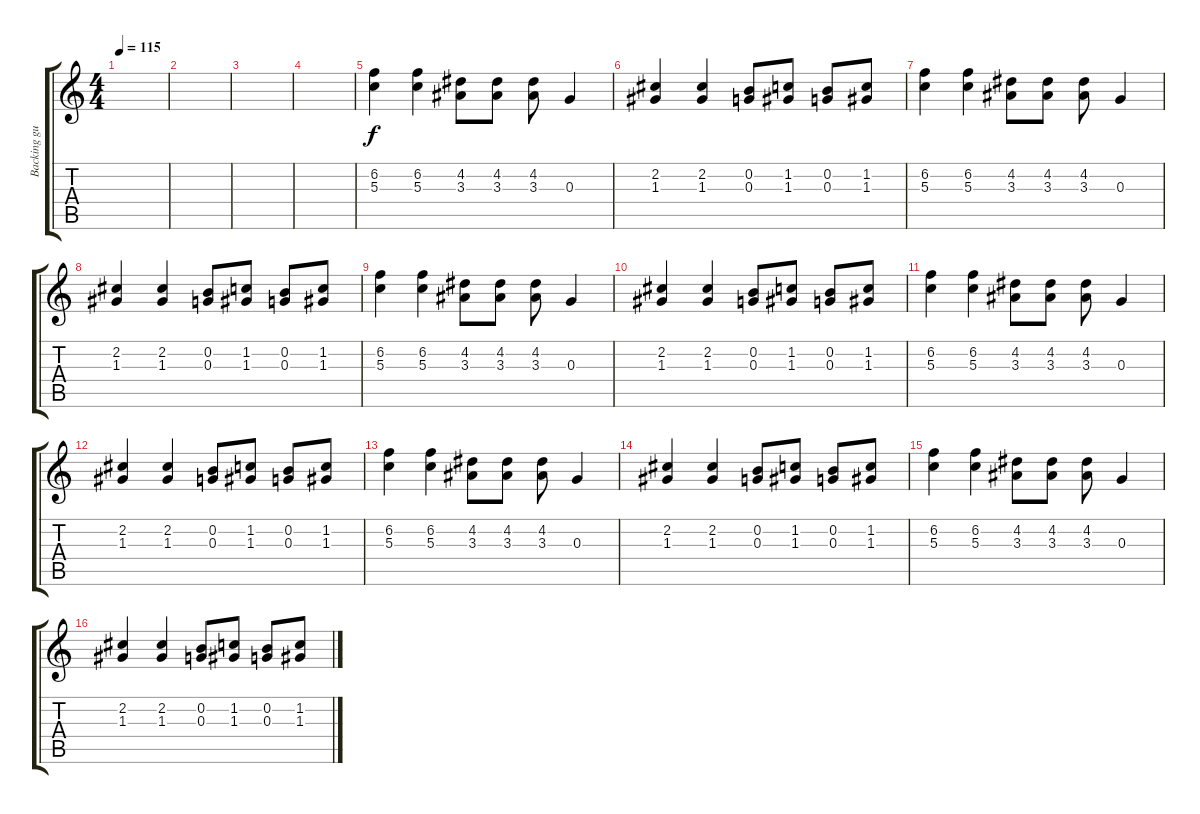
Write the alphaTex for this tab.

\track ("Backing guitar" "Backing gu") {instrument distortionguitar}
\staff {score tabs}
\tuning (E4 B3 G3 D3 A2 E2) {hide}
\ts (4 4)
\tempo 115
\clef g2
\ks c
|
|
|
|
(6.2 5.3).4 (6.2 5.3).4 (4.2 3.3).8 (4.2 3.3).8 (4.2 3.3).8 0.3.4 |
(2.2 1.3).4 (2.2 1.3).4 (0.2 0.3).8 (1.2 1.3).8 (0.2 0.3).8 (1.2 1.3).8 |
(6.2 5.3).4 (6.2 5.3).4 (4.2 3.3).8 (4.2 3.3).8 (4.2 3.3).8 0.3.4 |
(2.2 1.3).4 (2.2 1.3).4 (0.2 0.3).8 (1.2 1.3).8 (0.2 0.3).8 (1.2 1.3).8 |
(6.2 5.3).4 (6.2 5.3).4 (4.2 3.3).8 (4.2 3.3).8 (4.2 3.3).8 0.3.4 |
(2.2 1.3).4 (2.2 1.3).4 (0.2 0.3).8 (1.2 1.3).8 (0.2 0.3).8 (1.2 1.3).8 |
(6.2 5.3).4 (6.2 5.3).4 (4.2 3.3).8 (4.2 3.3).8 (4.2 3.3).8 0.3.4 |
(2.2 1.3).4 (2.2 1.3).4 (0.2 0.3).8 (1.2 1.3).8 (0.2 0.3).8 (1.2 1.3).8 |
(6.2 5.3).4 (6.2 5.3).4 (4.2 3.3).8 (4.2 3.3).8 (4.2 3.3).8 0.3.4 |
(2.2 1.3).4 (2.2 1.3).4 (0.2 0.3).8 (1.2 1.3).8 (0.2 0.3).8 (1.2 1.3).8 |
(6.2 5.3).4 (6.2 5.3).4 (4.2 3.3).8 (4.2 3.3).8 (4.2 3.3).8 0.3.4 |
(2.2 1.3).4 (2.2 1.3).4 (0.2 0.3).8 (1.2 1.3).8 (0.2 0.3).8 (1.2 1.3).8
